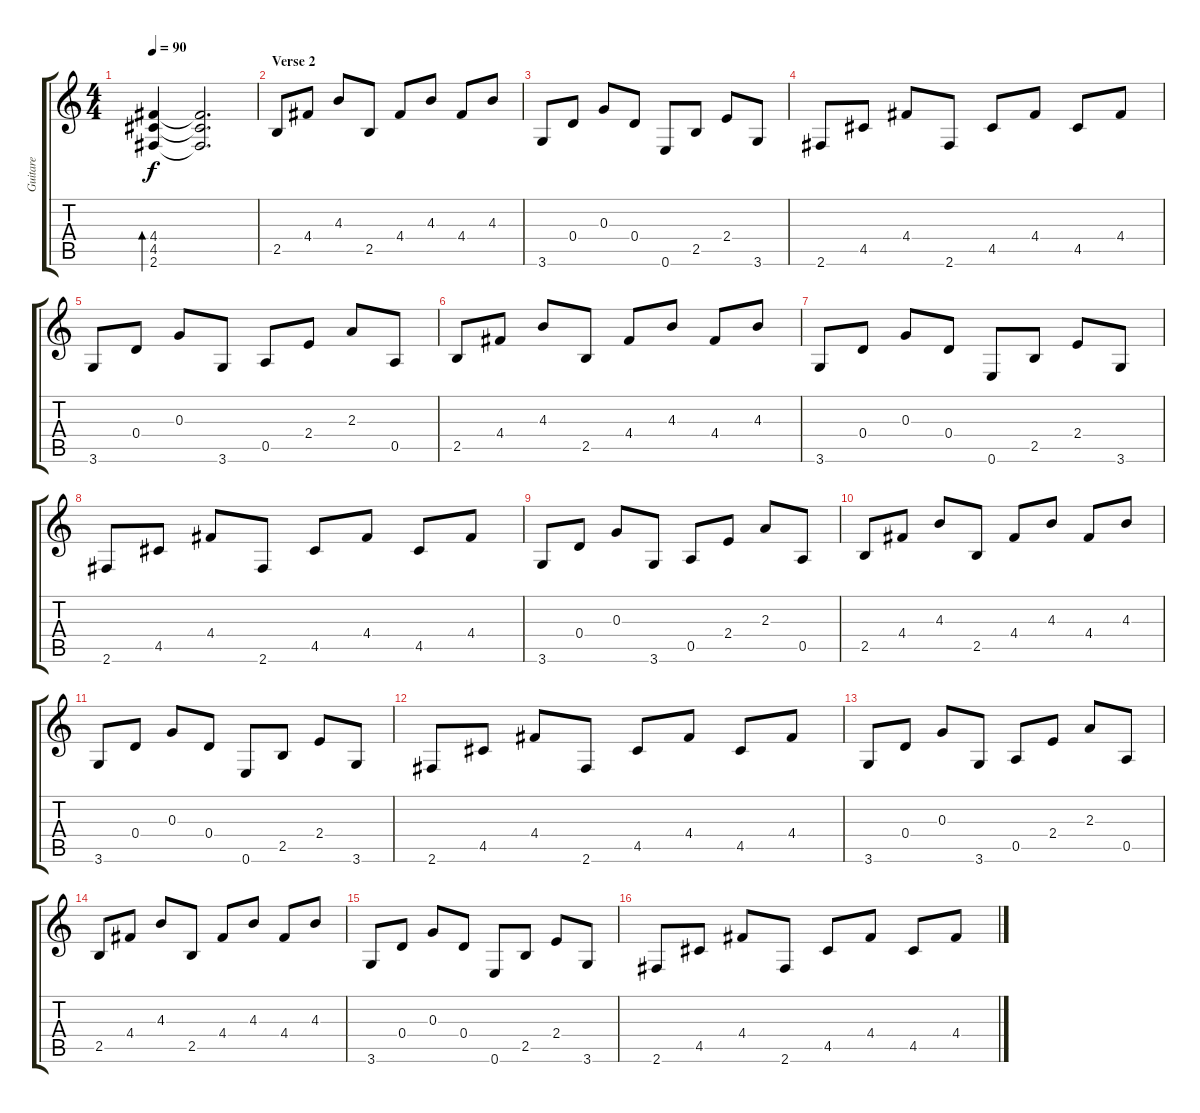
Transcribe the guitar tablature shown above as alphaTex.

\track ("Guitare" "Guitare") {instrument electricguitarclean}
\staff {score tabs}
\tuning (E4 B3 G3 D3 A2 E2) {hide}
\ts (4 4)
\tempo 90
\clef g2
\ks c
(4.4 4.5 2.6).4{bd 60 dy f} (4.4{t} 4.5{t} 2.6{t}).2{d} |
\section ("" "Verse 2")
2.5.8 4.4.8 4.3.8 2.5.8 4.4.8 4.3.8 4.4.8 4.3.8 |
3.6.8 0.4.8 0.3.8 0.4.8 0.6.8 2.5.8 2.4.8 3.6.8 |
2.6.8 4.5.8 4.4.8 2.6.8 4.5.8 4.4.8 4.5.8 4.4.8 |
3.6.8 0.4.8 0.3.8 3.6.8 0.5.8 2.4.8 2.3.8 0.5.8 |
2.5.8 4.4.8 4.3.8 2.5.8 4.4.8 4.3.8 4.4.8 4.3.8 |
3.6.8 0.4.8 0.3.8 0.4.8 0.6.8 2.5.8 2.4.8 3.6.8 |
2.6.8 4.5.8 4.4.8 2.6.8 4.5.8 4.4.8 4.5.8 4.4.8 |
3.6.8 0.4.8 0.3.8 3.6.8 0.5.8 2.4.8 2.3.8 0.5.8 |
2.5.8 4.4.8 4.3.8 2.5.8 4.4.8 4.3.8 4.4.8 4.3.8 |
3.6.8 0.4.8 0.3.8 0.4.8 0.6.8 2.5.8 2.4.8 3.6.8 |
2.6.8 4.5.8 4.4.8 2.6.8 4.5.8 4.4.8 4.5.8 4.4.8 |
3.6.8 0.4.8 0.3.8 3.6.8 0.5.8 2.4.8 2.3.8 0.5.8 |
2.5.8 4.4.8 4.3.8 2.5.8 4.4.8 4.3.8 4.4.8 4.3.8 |
3.6.8 0.4.8 0.3.8 0.4.8 0.6.8 2.5.8 2.4.8 3.6.8 |
2.6.8 4.5.8 4.4.8 2.6.8 4.5.8 4.4.8 4.5.8 4.4.8
